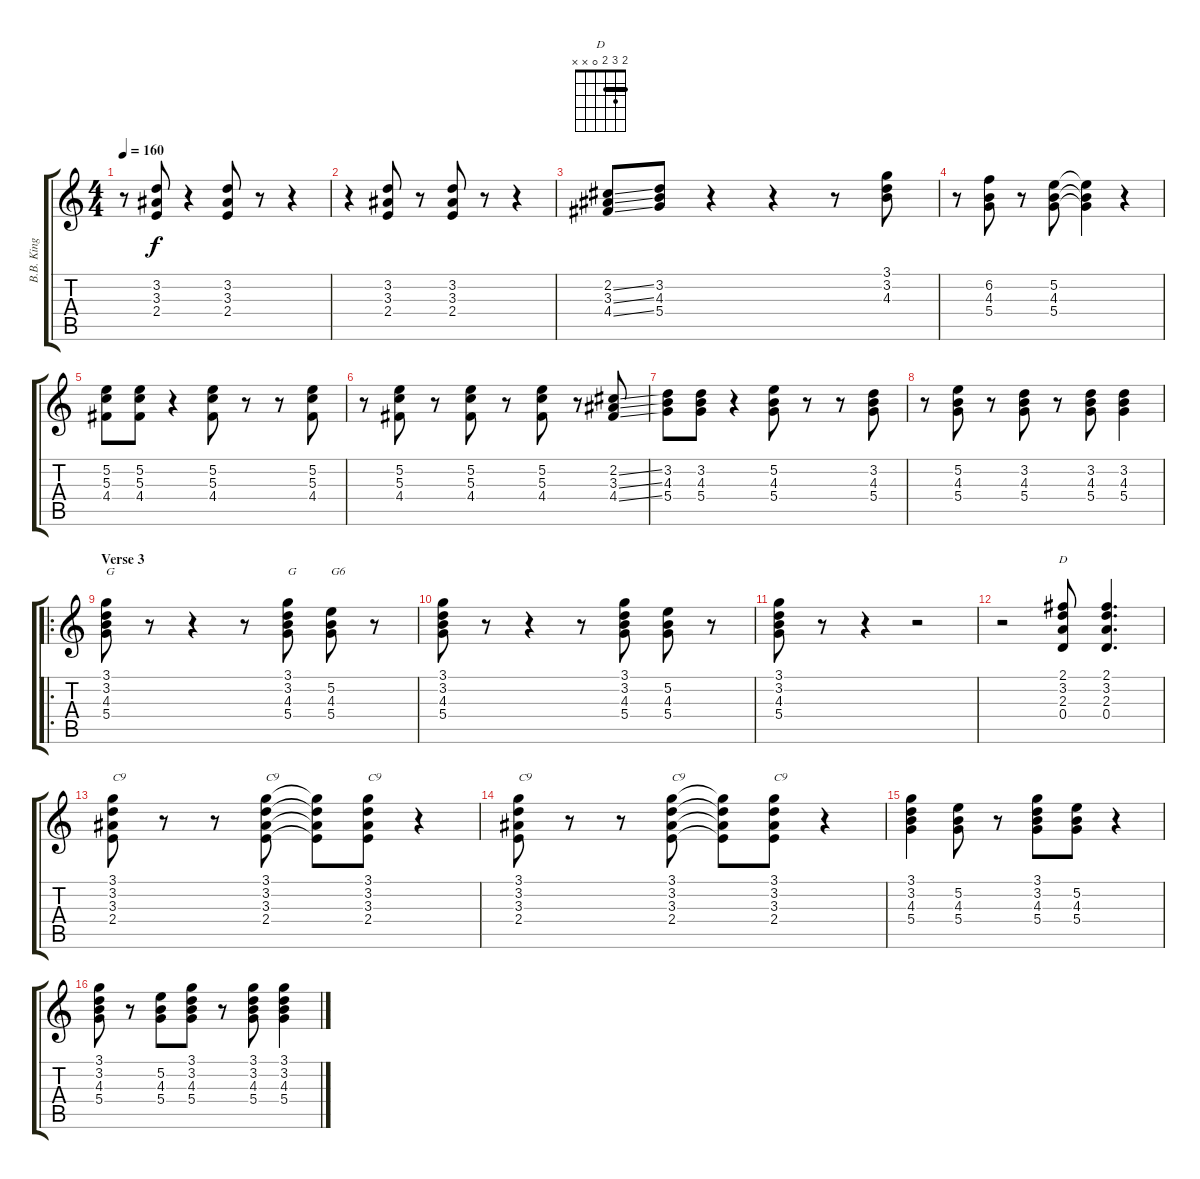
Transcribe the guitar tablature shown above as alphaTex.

\track ("B.B. King Guitar" "B.B. King ") {instrument electricguitarclean}
\staff {score tabs}
\tuning (E4 B3 G3 D3 A2 E2) {hide}
\chord ("D" 2 3 2 0 x x) {barre 2}
\ts (4 4)
\tempo 160
\clef g2
\ks c
r.8{dy f} (3.2 3.3 2.4).8 r.4 (3.2 3.3 2.4).8 r.8 r.4 |
r.4 (3.2 3.3 2.4).8 r.8 (3.2 3.3 2.4).8 r.8 r.4 |
(2.2{ss} 3.3{ss} 4.4{ss}).8 (3.2 4.3 5.4).8 r.4 r.4 r.8 (3.1 3.2 4.3).8 |
r.8 (6.2 4.3 5.4).8 r.8 (5.2 4.3 5.4).8 (5.2{t} 4.3{t} 5.4{t}).4 r.4 |
(5.2 5.3 4.4).8 (5.2 5.3 4.4).8 r.4 (5.2 5.3 4.4).8 r.8 r.8 (5.2 5.3 4.4).8 |
r.8 (5.2 5.3 4.4).8 r.8 (5.2 5.3 4.4).8 r.8 (5.2 5.3 4.4).8 r.8 (2.2{ss} 3.3{ss} 4.4{ss}).8 |
(3.2 4.3 5.4).8 (3.2 4.3 5.4).8 r.4 (5.2 4.3 5.4).8 r.8 r.8 (3.2 4.3 5.4).8 |
r.8 (5.2 4.3 5.4).8 r.8 (3.2 4.3 5.4).8 r.8 (3.2 4.3 5.4).8 (3.2 4.3 5.4).4 |
\ro
\section ("" "Verse 3")
(3.1 3.2 4.3 5.4).8{txt "G"} r.8 r.4 r.8 (3.1 3.2 4.3 5.4).8{txt "G"} (5.2 4.3 5.4).8{txt "G6"} r.8 |
(3.1 3.2 4.3 5.4).8 r.8 r.4 r.8 (3.1 3.2 4.3 5.4).8 (5.2 4.3 5.4).8 r.8 |
(3.1 3.2 4.3 5.4).8 r.8 r.4 r.2 |
r.2 (2.1 3.2 2.3 0.4).8{ch "D"} (2.1 3.2 2.3 0.4).4{d} |
(3.1 3.2 3.3 2.4).8{txt "C9"} r.8 r.8 (3.1 3.2 3.3 2.4).8{txt "C9"} (3.1{t} 3.2{t} 3.3{t} 2.4{t}).8 (3.1 3.2 3.3 2.4).8{txt "C9"} r.4 |
(3.1 3.2 3.3 2.4).8{txt "C9"} r.8 r.8 (3.1 3.2 3.3 2.4).8{txt "C9"} (3.1{t} 3.2{t} 3.3{t} 2.4{t}).8 (3.1 3.2 3.3 2.4).8{txt "C9"} r.4 |
(3.1 3.2 4.3 5.4).4 (5.2 4.3 5.4).8 r.8 (3.1 3.2 4.3 5.4).8 (5.2 4.3 5.4).8 r.4 |
(3.1 3.2 4.3 5.4).8 r.8 (5.2 4.3 5.4).8 (3.1 3.2 4.3 5.4).8 r.8 (3.1 3.2 4.3 5.4).8 (3.1 3.2 4.3 5.4).4
